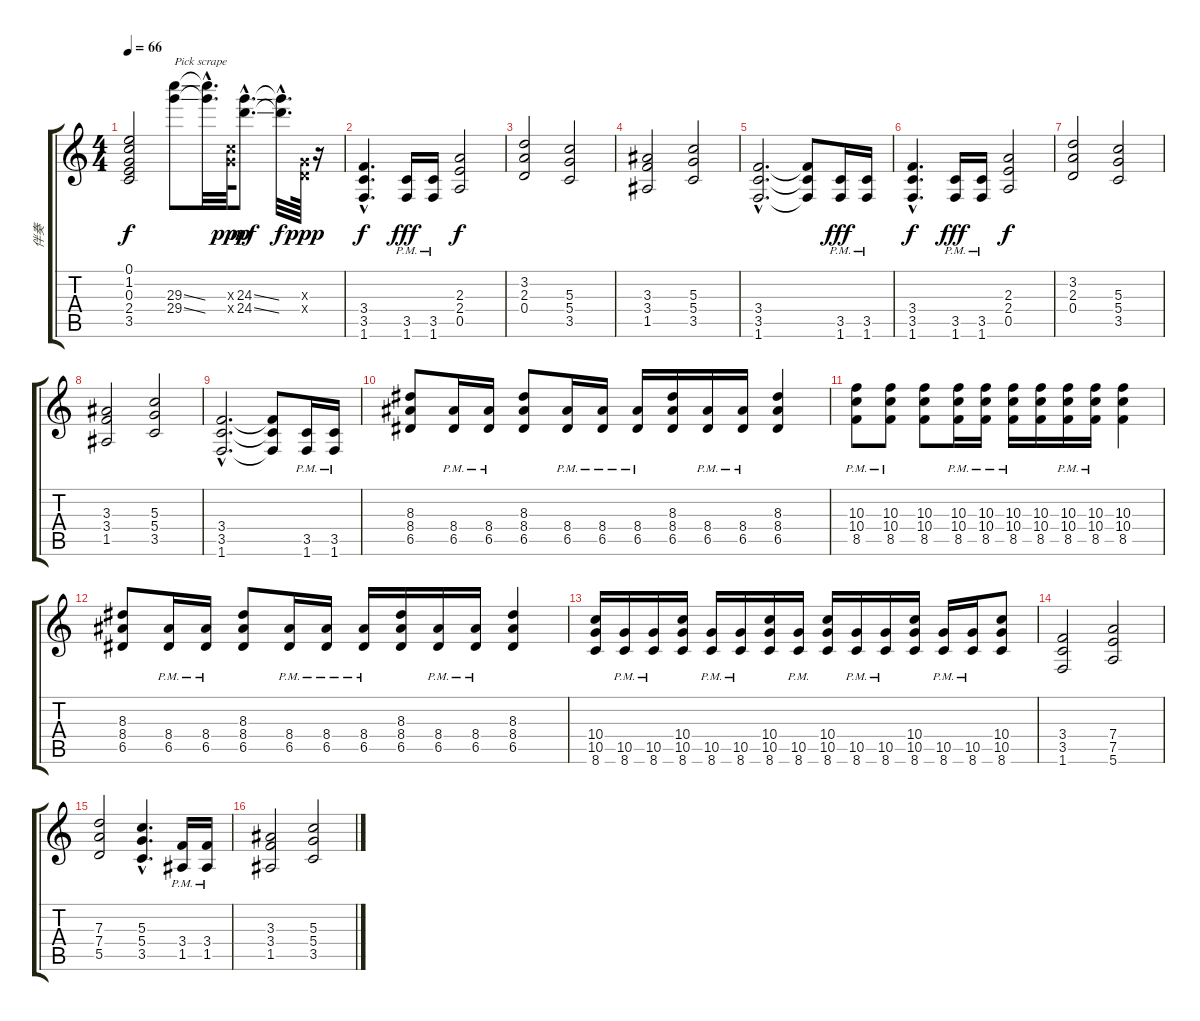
\track ("伴奏" "伴奏") {instrument overdrivenguitar}
\staff {score tabs}
\tuning (E4 B3 G3 D3 A2 E2) {hide}
\ts (4 4)
\tempo 66
\clef g2
\ks c
(0.1 1.2 0.3 2.4 3.5).2{dy f} (29.3{ss} 29.4{ss}).8{txt "Pick scrape" volume 8 instrument overdrivenguitar} (29.3{hac t} 29.4{hac t}).32{d} (5.3{x} 5.4{x}).64{dy ppp} (24.3{ss hac} 24.4{ss hac}).8{d dy mf} (24.3{hac t} 24.4{hac t}).32{d dy f} (0.3{x} 0.4{x}).64{dy ppp} r.16 |
(3.4{hac} 3.5{hac} 1.6{hac}).4{d dy f} (3.5 1.6{pm}).16{dy fff} (3.5 1.6{pm}).16 (2.3 2.4 0.5).2{dy f} |
(3.2 2.3 0.4).2 (5.3 5.4 3.5).2 |
(3.3 3.4 1.5).2 (5.3 5.4 3.5).2 |
(3.4{hac} 3.5{hac} 1.6{hac}).2{d} (3.4{t} 3.5{t} 1.6{t}).8 (3.5 1.6{pm}).16{dy fff} (3.5 1.6{pm}).16 |
(3.4{hac} 3.5{hac} 1.6{hac}).4{d dy f} (3.5 1.6{pm}).16{dy fff} (3.5 1.6{pm}).16 (2.3 2.4 0.5).2{dy f} |
(3.2 2.3 0.4).2 (5.3 5.4 3.5).2 |
(3.3 3.4 1.5).2 (5.3 5.4 3.5).2 |
(3.4{hac} 3.5{hac} 1.6{hac}).2{d} (3.4{t} 3.5{t} 1.6{t}).8 (3.5 1.6{pm}).16 (3.5 1.6{pm}).16 |
(8.3 8.4 6.5).8 (8.4 6.5{pm}).16 (8.4 6.5{pm}).16 (8.3 8.4 6.5).8 (8.4 6.5{pm}).16 (8.4 6.5{pm}).16 (8.4 6.5{pm}).16 (8.3 8.4 6.5).16 (8.4 6.5{pm}).16 (8.4 6.5{pm}).16 (8.3 8.4 6.5).4 |
(10.3{pm} 10.4{pm} 8.5{pm}).8 (10.3{pm} 10.4{pm} 8.5{pm}).8 (10.3 10.4 8.5).8 (10.3{pm} 10.4 8.5{pm}).16 (10.3{pm} 10.4 8.5{pm}).16 (10.3{pm} 10.4 8.5{pm}).16 (10.3 10.4 8.5).16 (10.3{pm} 10.4{pm} 8.5{pm}).16 (10.3{pm} 10.4{pm} 8.5{pm}).16 (10.3 10.4 8.5).4 |
(8.3 8.4 6.5).8 (8.4 6.5{pm}).16 (8.4 6.5{pm}).16 (8.3 8.4 6.5).8 (8.4 6.5{pm}).16 (8.4 6.5{pm}).16 (8.4 6.5{pm}).16 (8.3 8.4 6.5).16 (8.4 6.5{pm}).16 (8.4 6.5{pm}).16 (8.3 8.4 6.5).4 |
(10.4 10.5 8.6).16 (10.5{pm} 8.6).16 (10.5{pm} 8.6).16 (10.4 10.5 8.6).16 (10.5{pm} 8.6).16 (10.5{pm} 8.6).16 (10.4 10.5 8.6).16 (10.5{pm} 8.6).16 (10.4 10.5 8.6).16 (10.5{pm} 8.6).16 (10.5{pm} 8.6).16 (10.4 10.5 8.6).16 (10.5{pm} 8.6).16 (10.5{pm} 8.6).16 (10.4 10.5 8.6).8 |
(3.4 3.5 1.6).2 (7.4 7.5 5.6).2 |
(7.3 7.4 5.5).2 (5.3{hac} 5.4{hac} 3.5{hac}).4{d} (3.4{pm} 1.5{pm}).16 (3.4{pm} 1.5{pm}).16 |
(3.3 3.4 1.5).2 (5.3 5.4 3.5).2
